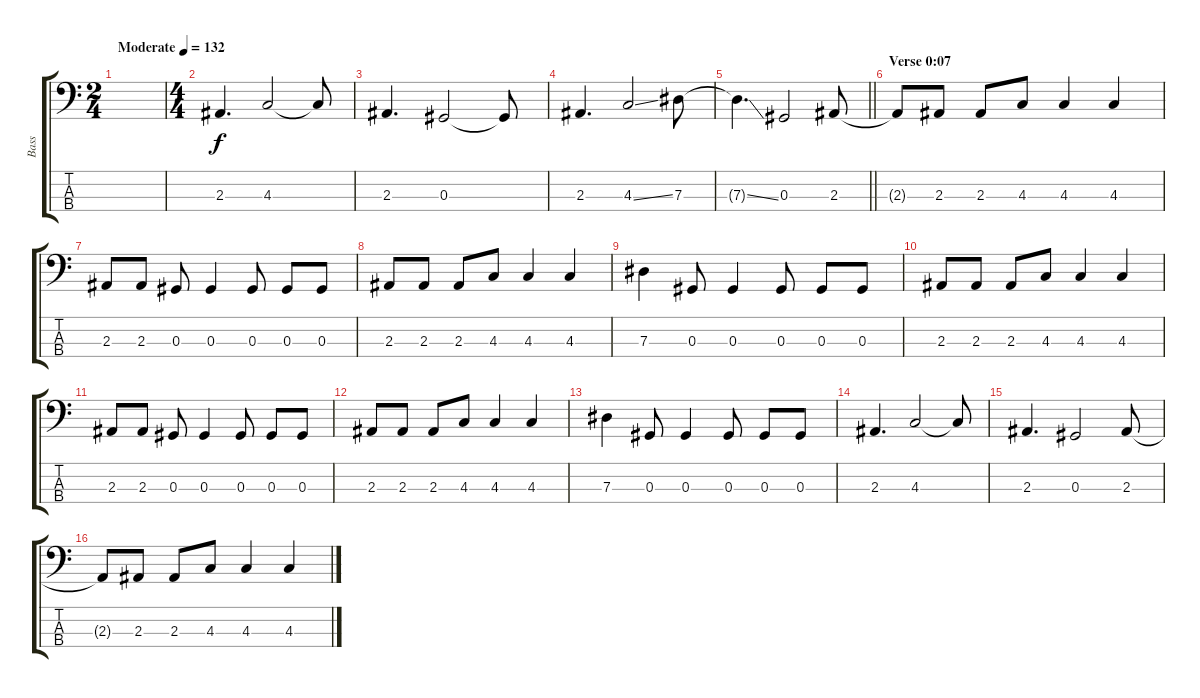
\track ("Bass" "Bass") {instrument electricbasspick}
\staff {score tabs}
\tuning (Gb2 Db2 Ab1 Eb1) {hide}
\ts (2 4)
\tempo (132 "Moderate")
\clef f4
\ks c
|
\ts (4 4)
2.3.4{d} 4.3.2 4.3{t}.8 |
2.3.4{d} 0.3.2 0.3{t}.8 |
2.3.4{d} 4.3{ss}.2 7.3.8 |
\barLineRight lightlight
7.3{ss t}.4{d} 0.3.2 2.3.8 |
\section ("" "Verse 0:07")
2.3{t}.8 2.3.8 2.3.8 4.3.8 4.3.4 4.3.4 |
2.3.8 2.3.8 0.3.8 0.3.4 0.3.8 0.3.8 0.3.8 |
2.3.8 2.3.8 2.3.8 4.3.8 4.3.4 4.3.4 |
7.3.4 0.3.8 0.3.4 0.3.8 0.3.8 0.3.8 |
2.3.8 2.3.8 2.3.8 4.3.8 4.3.4 4.3.4 |
2.3.8 2.3.8 0.3.8 0.3.4 0.3.8 0.3.8 0.3.8 |
2.3.8 2.3.8 2.3.8 4.3.8 4.3.4 4.3.4 |
7.3.4 0.3.8 0.3.4 0.3.8 0.3.8 0.3.8 |
2.3.4{d} 4.3.2 4.3{t}.8 |
2.3.4{d} 0.3.2 2.3.8 |
2.3{t}.8 2.3.8 2.3.8 4.3.8 4.3.4 4.3.4
